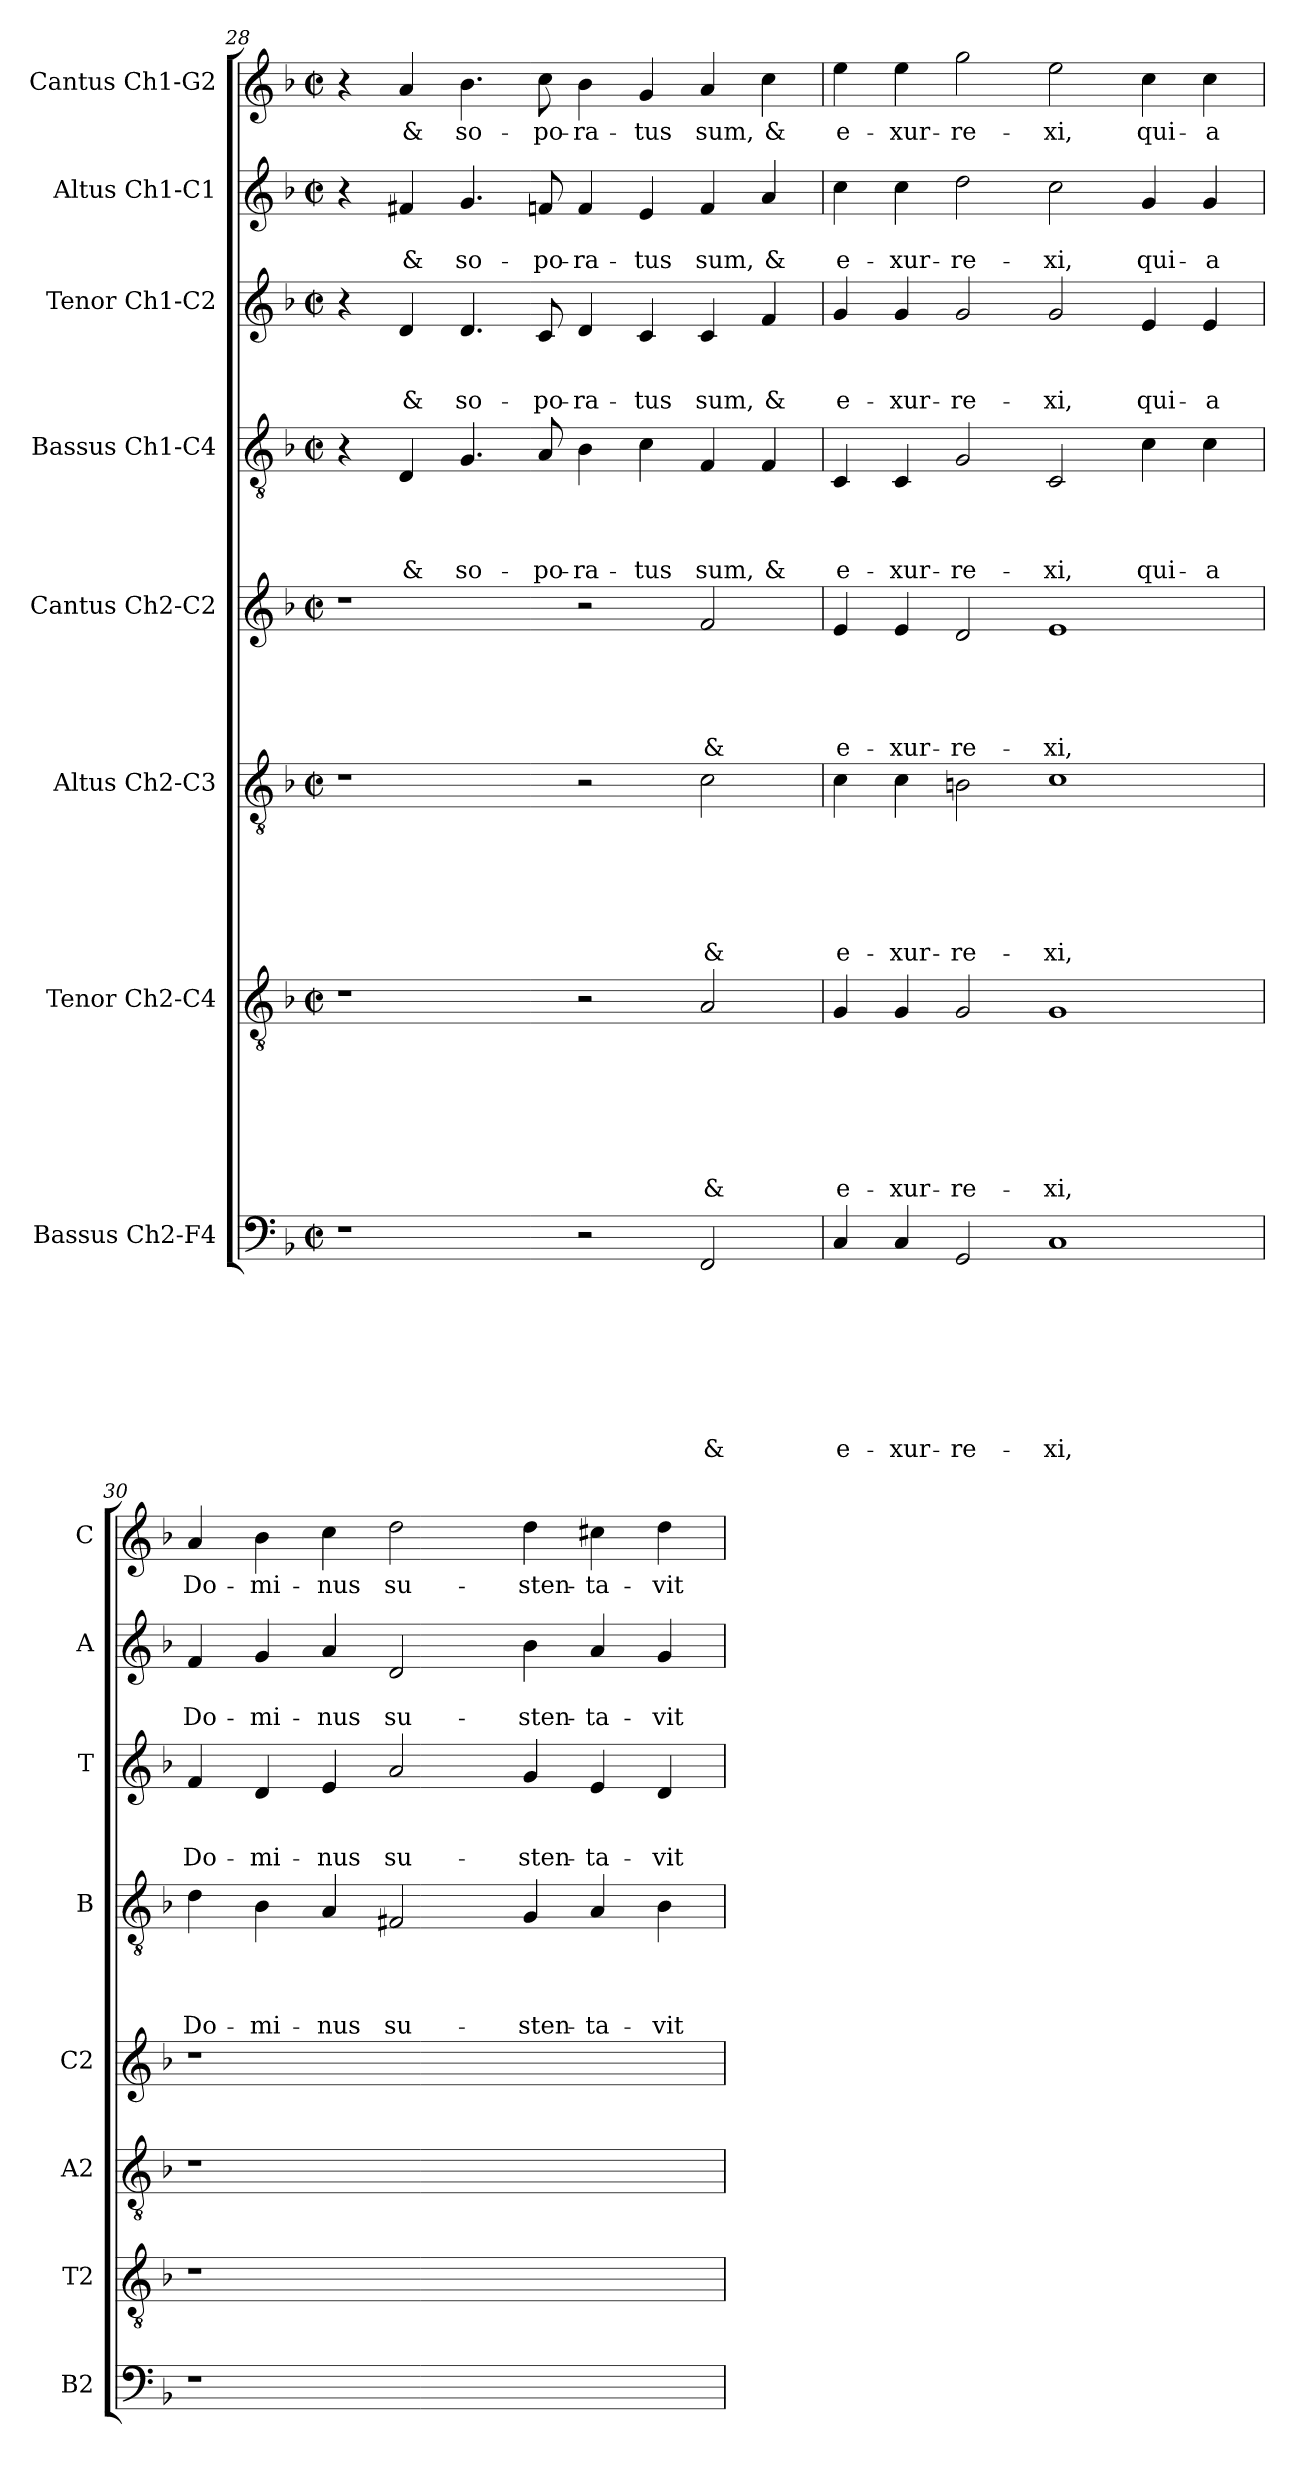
**kern	**text	**text	**text	**text	**text	**text	**text	**text	**kern	**text	**text	**text	**text	**text	**text	**text	**kern	**text	**text	**text	**text	**text	**text	**kern	**text	**text	**text	**text	**text	**kern	**text	**text	**text	**text	**kern	**text	**text	**text	**kern	**text	**text	**kern	**text
*part8	*part8	*part8	*part8	*part8	*part8	*part8	*part8	*part8	*part7	*part7	*part7	*part7	*part7	*part7	*part7	*part7	*part6	*part6	*part6	*part6	*part6	*part6	*part6	*part5	*part5	*part5	*part5	*part5	*part5	*part4	*part4	*part4	*part4	*part4	*part3	*part3	*part3	*part3	*part2	*part2	*part2	*part1	*part1
*staff8	*staff8	*staff8	*staff8	*staff8	*staff8	*staff8	*staff8	*staff8	*staff7	*staff7	*staff7	*staff7	*staff7	*staff7	*staff7	*staff7	*staff6	*staff6	*staff6	*staff6	*staff6	*staff6	*staff6	*staff5	*staff5	*staff5	*staff5	*staff5	*staff5	*staff4	*staff4	*staff4	*staff4	*staff4	*staff3	*staff3	*staff3	*staff3	*staff2	*staff2	*staff2	*staff1	*staff1
*I"Bassus Ch2-F4	*	*	*	*	*	*	*	*	*I"Tenor Ch2-C4	*	*	*	*	*	*	*	*I"Altus Ch2-C3	*	*	*	*	*	*	*I"Cantus Ch2-C2	*	*	*	*	*	*I"Bassus Ch1-C4	*	*	*	*	*I"Tenor Ch1-C2	*	*	*	*I"Altus Ch1-C1	*	*	*I"Cantus Ch1-G2	*
*I'B2	*	*	*	*	*	*	*	*	*I'T2	*	*	*	*	*	*	*	*I'A2	*	*	*	*	*	*	*I'C2	*	*	*	*	*	*I'B	*	*	*	*	*I'T	*	*	*	*I'A	*	*	*I'C	*
*clefF4	*	*	*	*	*	*	*	*	*clefGv2	*	*	*	*	*	*	*	*clefGv2	*	*	*	*	*	*	*clefG2	*	*	*	*	*	*clefGv2	*	*	*	*	*clefG2	*	*	*	*clefG2	*	*	*clefG2	*
*k[b-]	*	*	*	*	*	*	*	*	*k[b-]	*	*	*	*	*	*	*	*k[b-]	*	*	*	*	*	*	*k[b-]	*	*	*	*	*	*k[b-]	*	*	*	*	*k[b-]	*	*	*	*k[b-]	*	*	*k[b-]	*
*F:	*	*	*	*	*	*	*	*	*F:	*	*	*	*	*	*	*	*F:	*	*	*	*	*	*	*F:	*	*	*	*	*	*F:	*	*	*	*	*F:	*	*	*	*F:	*	*	*F:	*
*M2/2	*	*	*	*	*	*	*	*	*M2/2	*	*	*	*	*	*	*	*M2/2	*	*	*	*	*	*	*M2/2	*	*	*	*	*	*M2/2	*	*	*	*	*M2/2	*	*	*	*M2/2	*	*	*M2/2	*
*met(c|)	*	*	*	*	*	*	*	*	*met(c|)	*	*	*	*	*	*	*	*met(c|)	*	*	*	*	*	*	*met(c|)	*	*	*	*	*	*met(c|)	*	*	*	*	*met(c|)	*	*	*	*met(c|)	*	*	*met(c|)	*
=28	=28	=28	=28	=28	=28	=28	=28	=28	=28	=28	=28	=28	=28	=28	=28	=28	=28	=28	=28	=28	=28	=28	=28	=28	=28	=28	=28	=28	=28	=28	=28	=28	=28	=28	=28	=28	=28	=28	=28	=28	=28	=28	=28
1r	.	.	.	.	.	.	.	.	1r	.	.	.	.	.	.	.	1r	.	.	.	.	.	.	1r	.	.	.	.	.	4r	.	.	.	.	4r	.	.	.	4r	.	.	4r	.
!	!	!	!	!	!	!	!	!	!	!	!	!	!	!	!	!	!	!	!	!	!	!	!	!	!	!	!	!	!	!	!	!	!	!LO:LY:b	!	!	!	!LO:LY:b	!	!	!LO:LY:b	!	!LO:LY:b
.	.	.	.	.	.	.	.	.	.	.	.	.	.	.	.	.	.	.	.	.	.	.	.	.	.	.	.	.	.	4D/	.	.	.	&	4d/	.	.	&	4f#X/	.	&	4a/	&
!	!	!	!	!	!	!	!	!	!	!	!	!	!	!	!	!	!	!	!	!	!	!	!	!	!	!	!	!	!	!	!	!	!	!LO:LY:b	!	!	!	!LO:LY:b	!	!	!LO:LY:b	!	!LO:LY:b
.	.	.	.	.	.	.	.	.	.	.	.	.	.	.	.	.	.	.	.	.	.	.	.	.	.	.	.	.	.	4.G/	.	.	.	so-	4.d/	.	.	so-	4.g/	.	so-	4.b-\	so-
!	!	!	!	!	!	!	!	!	!	!	!	!	!	!	!	!	!	!	!	!	!	!	!	!	!	!	!	!	!	!	!	!	!	!LO:LY:b	!	!	!	!LO:LY:b	!	!	!LO:LY:b	!	!LO:LY:b
.	.	.	.	.	.	.	.	.	.	.	.	.	.	.	.	.	.	.	.	.	.	.	.	.	.	.	.	.	.	8A/	.	.	.	-po-	8c/	.	.	-po-	8fn/	.	-po-	8cc\	-po-
!	!	!	!	!	!	!	!	!	!	!	!	!	!	!	!	!	!	!	!	!	!	!	!	!	!	!	!	!	!	!	!	!	!	!LO:LY:b	!	!	!	!LO:LY:b	!	!	!LO:LY:b	!	!LO:LY:b
2r	.	.	.	.	.	.	.	.	2r	.	.	.	.	.	.	.	2r	.	.	.	.	.	.	2r	.	.	.	.	.	4B-\	.	.	.	-ra-	4d/	.	.	-ra-	4f/	.	-ra-	4b-\	-ra-
!	!	!	!	!	!	!	!	!	!	!	!	!	!	!	!	!	!	!	!	!	!	!	!	!	!	!	!	!	!	!	!	!	!	!LO:LY:b	!	!	!	!LO:LY:b	!	!	!LO:LY:b	!	!LO:LY:b
.	.	.	.	.	.	.	.	.	.	.	.	.	.	.	.	.	.	.	.	.	.	.	.	.	.	.	.	.	.	4c\	.	.	.	-tus	4c/	.	.	-tus	4e/	.	-tus	4g/	-tus
!	!	!	!	!	!	!	!	!LO:LY:b	!	!	!	!	!	!	!	!LO:LY:b	!	!	!	!	!	!	!LO:LY:b	!	!	!	!	!	!LO:LY:b	!	!	!	!	!LO:LY:b	!	!	!	!LO:LY:b	!	!	!LO:LY:b	!	!LO:LY:b
2FF/	.	.	.	.	.	.	.	&	2A/	.	.	.	.	.	.	&	2c\	.	.	.	.	.	&	2f/	.	.	.	.	&	4F/	.	.	.	sum,	4c/	.	.	sum,	4f/	.	sum,	4a/	sum,
!	!	!	!	!	!	!	!	!	!	!	!	!	!	!	!	!	!	!	!	!	!	!	!	!	!	!	!	!	!	!	!	!	!	!LO:LY:b	!	!	!	!LO:LY:b	!	!	!LO:LY:b	!	!LO:LY:b
.	.	.	.	.	.	.	.	.	.	.	.	.	.	.	.	.	.	.	.	.	.	.	.	.	.	.	.	.	.	4F/	.	.	.	&	4f/	.	.	&	4a/	.	&	4cc\	&
=29	=29	=29	=29	=29	=29	=29	=29	=29	=29	=29	=29	=29	=29	=29	=29	=29	=29	=29	=29	=29	=29	=29	=29	=29	=29	=29	=29	=29	=29	=29	=29	=29	=29	=29	=29	=29	=29	=29	=29	=29	=29	=29	=29
!	!	!	!	!	!	!	!	!LO:LY:b	!	!	!	!	!	!	!	!LO:LY:b	!	!	!	!	!	!	!LO:LY:b	!	!	!	!	!	!LO:LY:b	!	!	!	!	!LO:LY:b	!	!	!	!LO:LY:b	!	!	!LO:LY:b	!	!LO:LY:b
4C/	.	.	.	.	.	.	.	e-	4G/	.	.	.	.	.	.	e-	4c\	.	.	.	.	.	e-	4e/	.	.	.	.	e-	4C/	.	.	.	e-	4g/	.	.	e-	4cc\	.	e-	4ee\	e-
!	!	!	!	!	!	!	!	!LO:LY:b	!	!	!	!	!	!	!	!LO:LY:b	!	!	!	!	!	!	!LO:LY:b	!	!	!	!	!	!LO:LY:b	!	!	!	!	!LO:LY:b	!	!	!	!LO:LY:b	!	!	!LO:LY:b	!	!LO:LY:b
4C/	.	.	.	.	.	.	.	-xur-	4G/	.	.	.	.	.	.	-xur-	4c\	.	.	.	.	.	-xur-	4e/	.	.	.	.	-xur-	4C/	.	.	.	-xur-	4g/	.	.	-xur-	4cc\	.	-xur-	4ee\	-xur-
!	!	!	!	!	!	!	!	!LO:LY:b	!	!	!	!	!	!	!	!LO:LY:b	!	!	!	!	!	!	!LO:LY:b	!	!	!	!	!	!LO:LY:b	!	!	!	!	!LO:LY:b	!	!	!	!LO:LY:b	!	!	!LO:LY:b	!	!LO:LY:b
2GG/	.	.	.	.	.	.	.	-re-	2G/	.	.	.	.	.	.	-re-	2Bn\	.	.	.	.	.	-re-	2d/	.	.	.	.	-re-	2G/	.	.	.	-re-	2g/	.	.	-re-	2dd\	.	-re-	2gg\	-re-
!	!	!	!	!	!	!	!	!LO:LY:b	!	!	!	!	!	!	!	!LO:LY:b	!	!	!	!	!	!	!LO:LY:b	!	!	!	!	!	!LO:LY:b	!	!	!	!	!LO:LY:b	!	!	!	!LO:LY:b	!	!	!LO:LY:b	!	!LO:LY:b
1C	.	.	.	.	.	.	.	-xi,	1G	.	.	.	.	.	.	-xi,	1c	.	.	.	.	.	-xi,	1e	.	.	.	.	-xi,	2C/	.	.	.	-xi,	2g/	.	.	-xi,	2cc\	.	-xi,	2ee\	-xi,
!	!	!	!	!	!	!	!	!	!	!	!	!	!	!	!	!	!	!	!	!	!	!	!	!	!	!	!	!	!	!	!	!	!	!LO:LY:b	!	!	!	!LO:LY:b	!	!	!LO:LY:b	!	!LO:LY:b
.	.	.	.	.	.	.	.	.	.	.	.	.	.	.	.	.	.	.	.	.	.	.	.	.	.	.	.	.	.	4c\	.	.	.	qui-	4e/	.	.	qui-	4g/	.	qui-	4cc\	qui-
!	!	!	!	!	!	!	!	!	!	!	!	!	!	!	!	!	!	!	!	!	!	!	!	!	!	!	!	!	!	!	!	!	!	!LO:LY:b	!	!	!	!LO:LY:b	!	!	!LO:LY:b	!	!LO:LY:b
.	.	.	.	.	.	.	.	.	.	.	.	.	.	.	.	.	.	.	.	.	.	.	.	.	.	.	.	.	.	4c\	.	.	.	-a	4e/	.	.	-a	4g/	.	-a	4cc\	-a
!!LO:LB:g=z
=30	=30	=30	=30	=30	=30	=30	=30	=30	=30	=30	=30	=30	=30	=30	=30	=30	=30	=30	=30	=30	=30	=30	=30	=30	=30	=30	=30	=30	=30	=30	=30	=30	=30	=30	=30	=30	=30	=30	=30	=30	=30	=30	=30
!	!	!	!	!	!	!	!	!	!	!	!	!	!	!	!	!	!	!	!	!	!	!	!	!	!	!	!	!	!	!	!	!	!	!LO:LY:b	!	!	!	!LO:LY:b	!	!	!LO:LY:b	!	!LO:LY:b
1r	.	.	.	.	.	.	.	.	1r	.	.	.	.	.	.	.	1r	.	.	.	.	.	.	1r	.	.	.	.	.	4d\	.	.	.	Do-	4f/	.	.	Do-	4f/	.	Do-	4a/	Do-
!	!	!	!	!	!	!	!	!	!	!	!	!	!	!	!	!	!	!	!	!	!	!	!	!	!	!	!	!	!	!	!	!	!	!LO:LY:b	!	!	!	!LO:LY:b	!	!	!LO:LY:b	!	!LO:LY:b
.	.	.	.	.	.	.	.	.	.	.	.	.	.	.	.	.	.	.	.	.	.	.	.	.	.	.	.	.	.	4B-\	.	.	.	-mi-	4d/	.	.	-mi-	4g/	.	-mi-	4b-\	-mi-
!	!	!	!	!	!	!	!	!	!	!	!	!	!	!	!	!	!	!	!	!	!	!	!	!	!	!	!	!	!	!	!	!	!	!LO:LY:b	!	!	!	!LO:LY:b	!	!	!LO:LY:b	!	!LO:LY:b
.	.	.	.	.	.	.	.	.	.	.	.	.	.	.	.	.	.	.	.	.	.	.	.	.	.	.	.	.	.	4A/	.	.	.	-nus	4e/	.	.	-nus	4a/	.	-nus	4cc\	-nus
!	!	!	!	!	!	!	!	!	!	!	!	!	!	!	!	!	!	!	!	!	!	!	!	!	!	!	!	!	!	!	!	!	!	!LO:LY:b	!	!	!	!LO:LY:b	!	!	!LO:LY:b	!	!LO:LY:b
.	.	.	.	.	.	.	.	.	.	.	.	.	.	.	.	.	.	.	.	.	.	.	.	.	.	.	.	.	.	2F#X/	.	.	.	su-	2a/	.	.	su-	2d/	.	su-	2dd\	su-
1ryy	.	.	.	.	.	.	.	.	1ryy	.	.	.	.	.	.	.	1ryy	.	.	.	.	.	.	1ryy	.	.	.	.	.	.	.	.	.	.	.	.	.	.	.	.	.	.	.
!	!	!	!	!	!	!	!	!	!	!	!	!	!	!	!	!	!	!	!	!	!	!	!	!	!	!	!	!	!	!	!	!	!	!LO:LY:b	!	!	!	!LO:LY:b	!	!	!LO:LY:b	!	!LO:LY:b
.	.	.	.	.	.	.	.	.	.	.	.	.	.	.	.	.	.	.	.	.	.	.	.	.	.	.	.	.	.	4G/	.	.	.	-sten-	4g/	.	.	-sten-	4b-\	.	-sten-	4dd\	-sten-
!	!	!	!	!	!	!	!	!	!	!	!	!	!	!	!	!	!	!	!	!	!	!	!	!	!	!	!	!	!	!	!	!	!	!LO:LY:b	!	!	!	!LO:LY:b	!	!	!LO:LY:b	!	!LO:LY:b
.	.	.	.	.	.	.	.	.	.	.	.	.	.	.	.	.	.	.	.	.	.	.	.	.	.	.	.	.	.	4A/	.	.	.	-ta-	4e/	.	.	-ta-	4a/	.	-ta-	4cc#X\	-ta-
!	!	!	!	!	!	!	!	!	!	!	!	!	!	!	!	!	!	!	!	!	!	!	!	!	!	!	!	!	!	!	!	!	!	!LO:LY:b	!	!	!	!LO:LY:b	!	!	!LO:LY:b	!	!LO:LY:b
.	.	.	.	.	.	.	.	.	.	.	.	.	.	.	.	.	.	.	.	.	.	.	.	.	.	.	.	.	.	4B-\	.	.	.	-vit	4d/	.	.	-vit	4g/	.	-vit	4dd\	-vit
=	=	=	=	=	=	=	=	=	=	=	=	=	=	=	=	=	=	=	=	=	=	=	=	=	=	=	=	=	=	=	=	=	=	=	=	=	=	=	=	=	=	=	=
*-	*-	*-	*-	*-	*-	*-	*-	*-	*-	*-	*-	*-	*-	*-	*-	*-	*-	*-	*-	*-	*-	*-	*-	*-	*-	*-	*-	*-	*-	*-	*-	*-	*-	*-	*-	*-	*-	*-	*-	*-	*-	*-	*-
